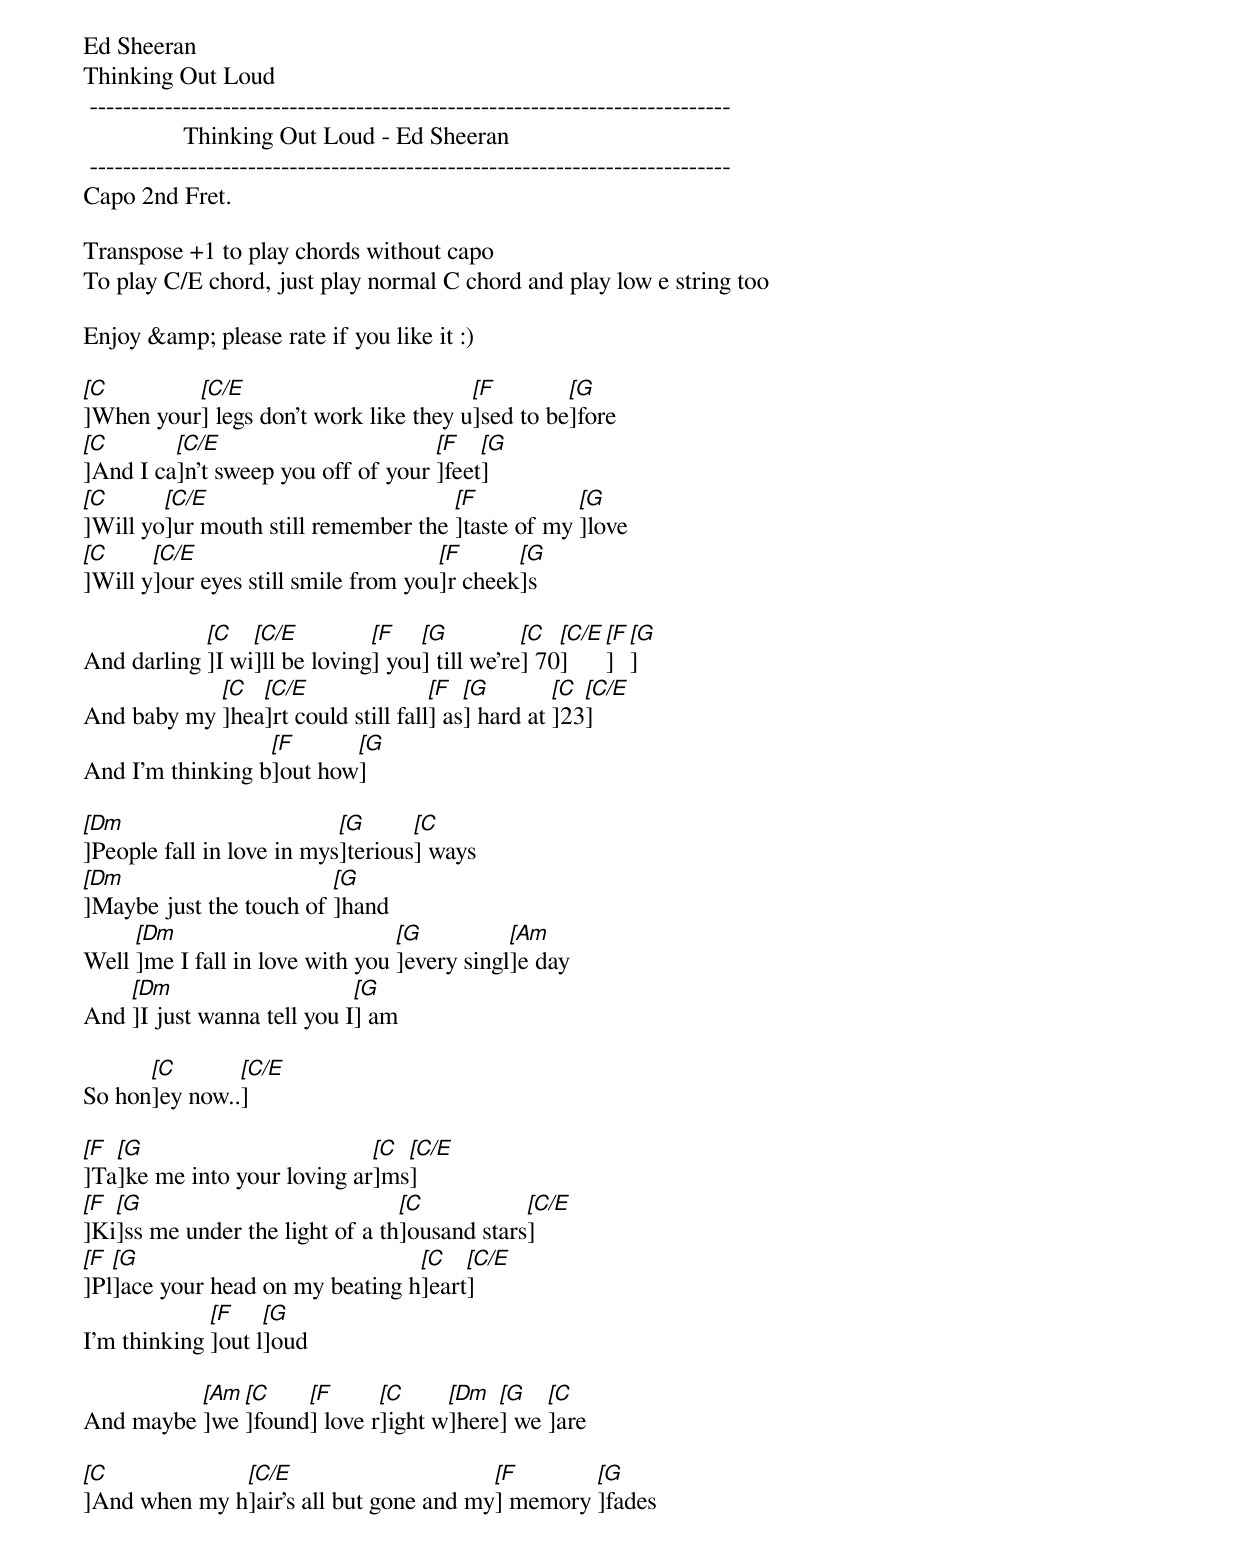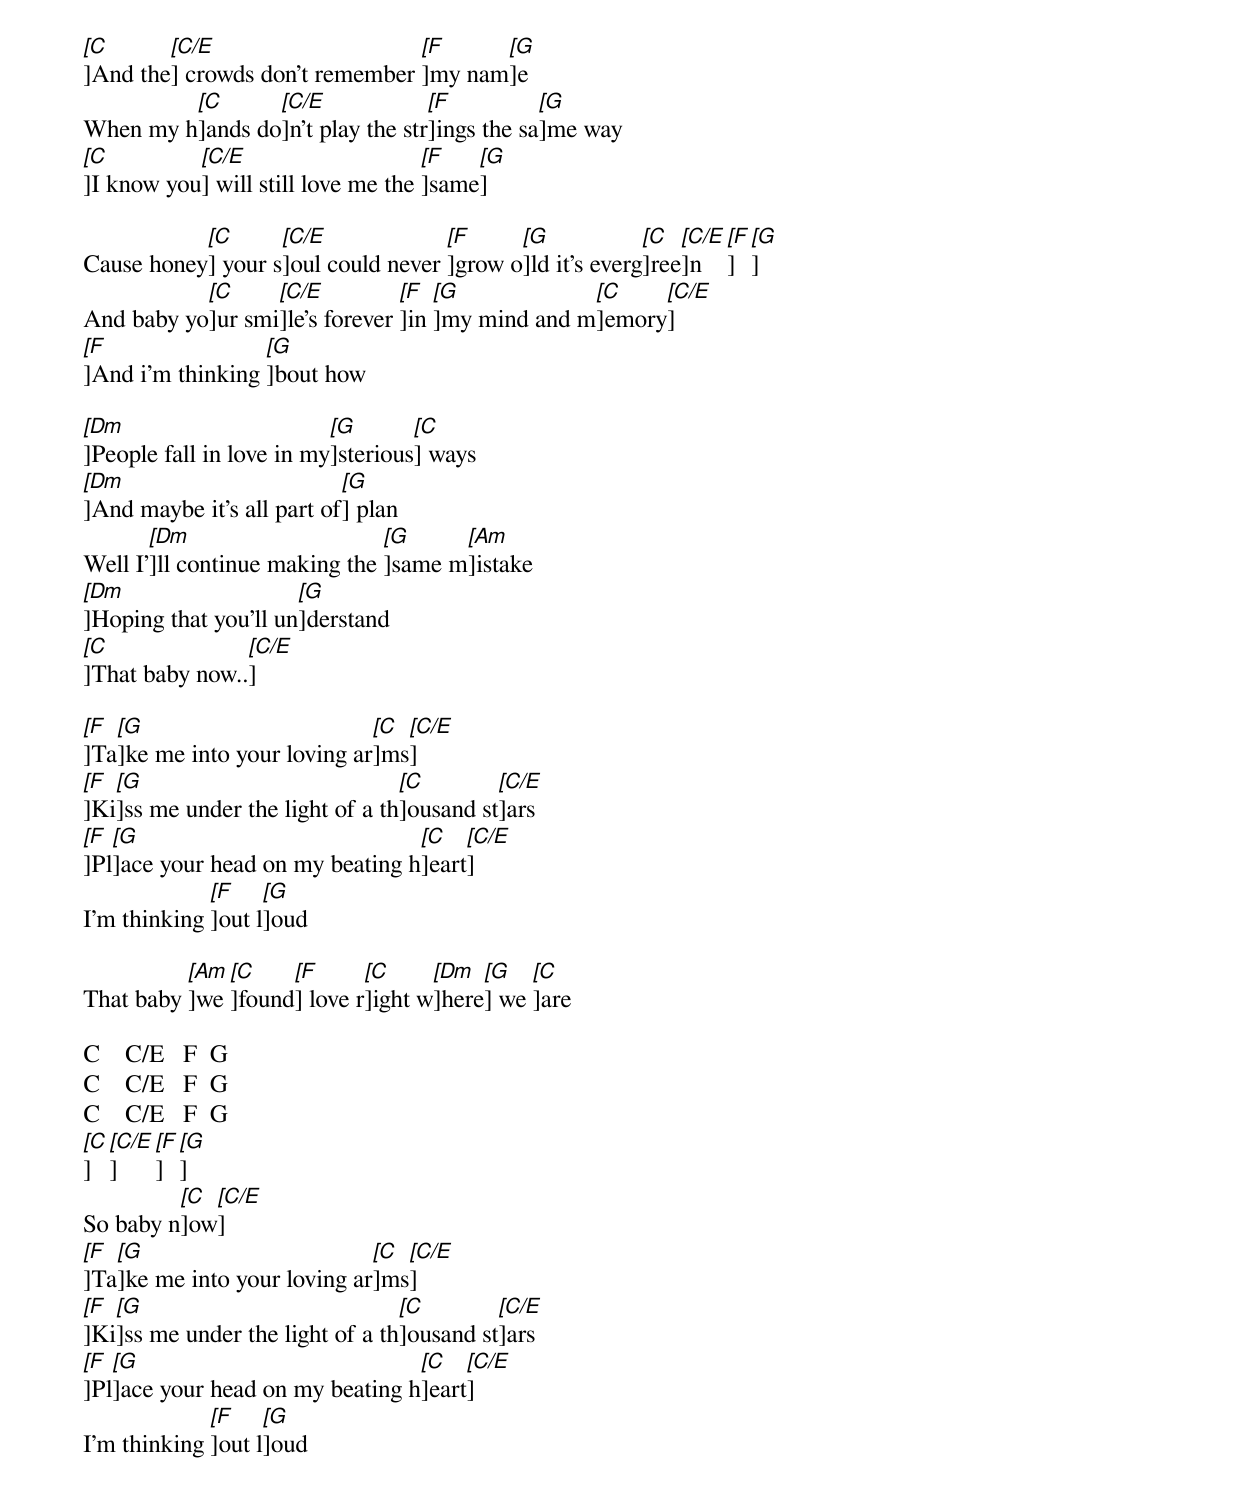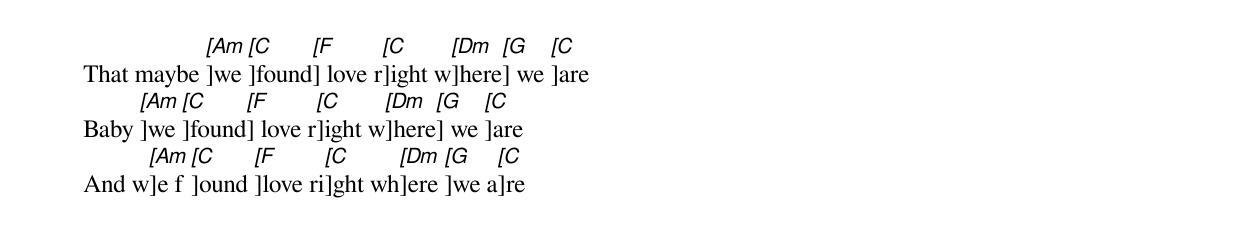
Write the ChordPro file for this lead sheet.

Ed Sheeran
Thinking Out Loud
 -----------------------------------------------------------------------------
                Thinking Out Loud - Ed Sheeran
 -----------------------------------------------------------------------------
Capo 2nd Fret.

Transpose +1 to play chords without capo
To play C/E chord, just play normal C chord and play low e string too

Enjoy &amp; please rate if you like it :)

[[C]]When your[[C/E]] legs don't work like they u[[F]]sed to be[[G]]fore
[[C]]And I ca[[C/E]]n't sweep you off of your [[F]]feet[[G]]
[[C]]Will yo[[C/E]]ur mouth still remember the [[F]]taste of my [[G]]love
[[C]]Will y[[C/E]]our eyes still smile from you[[F]]r cheek[[G]]s

And darling [[C]]I wi[[C/E]]ll be loving[[F]] you[[G]] till we're[[C]] 70[[C/E]][[F]][[G]]
And baby my [[C]]hea[[C/E]]rt could still fall[[F]] as[[G]] hard at [[C]]23[[C/E]]
And I'm thinking b[[F]]out how[[G]]

[[Dm]]People fall in love in mys[[G]]terious[[C]] ways
[[Dm]]Maybe just the touch of [[G]]hand
Well [[Dm]]me I fall in love with you [[G]]every singl[[Am]]e day
And [[Dm]]I just wanna tell you I[[G]] am

So hon[[C]]ey now..[[C/E]]

[[F]]Ta[[G]]ke me into your loving ar[[C]]ms[[C/E]]
[[F]]Ki[[G]]ss me under the light of a th[[C]]ousand stars[[C/E]]
[[F]]Pl[[G]]ace your head on my beating h[[C]]eart[[C/E]]
I'm thinking [[F]]out l[[G]]oud

And maybe [[Am]]we [[C]]found[[F]] love r[[C]]ight w[[Dm]]here[[G]] we [[C]]are

[[C]]And when my h[[C/E]]air's all but gone and my[[F]] memory [[G]]fades
[[C]]And the[[C/E]] crowds don't remember [[F]]my nam[[G]]e
When my h[[C]]ands do[[C/E]]n't play the str[[F]]ings the sa[[G]]me way
[[C]]I know you[[C/E]] will still love me the [[F]]same[[G]]

Cause honey[[C]] your s[[C/E]]oul could never [[F]]grow o[[G]]ld it's everg[[C]]ree[[C/E]]n[[F]][[G]]
And baby yo[[C]]ur smi[[C/E]]le's forever [[F]]in [[G]]my mind and m[[C]]emory[[C/E]]
[[F]]And i'm thinking [[G]]bout how

[[Dm]]People fall in love in my[[G]]sterious[[C]] ways
[[Dm]]And maybe it's all part of[[G]] plan
Well I'[[Dm]]ll continue making the [[G]]same m[[Am]]istake
[[Dm]]Hoping that you'll un[[G]]derstand
[[C]]That baby now..[[C/E]]

[[F]]Ta[[G]]ke me into your loving ar[[C]]ms[[C/E]]
[[F]]Ki[[G]]ss me under the light of a th[[C]]ousand st[[C/E]]ars
[[F]]Pl[[G]]ace your head on my beating h[[C]]eart[[C/E]]
I'm thinking [[F]]out l[[G]]oud

That baby [[Am]]we [[C]]found[[F]] love r[[C]]ight w[[Dm]]here[[G]] we [[C]]are

C    C/E   F  G
C    C/E   F  G
C    C/E   F  G
[[C]][[C/E]][[F]][[G]]
So baby n[[C]]ow[[C/E]]
[[F]]Ta[[G]]ke me into your loving ar[[C]]ms[[C/E]]
[[F]]Ki[[G]]ss me under the light of a th[[C]]ousand st[[C/E]]ars
[[F]]Pl[[G]]ace your head on my beating h[[C]]eart[[C/E]]
I'm thinking [[F]]out l[[G]]oud

That maybe [[Am]]we [[C]]found[[F]] love r[[C]]ight w[[Dm]]here[[G]] we [[C]]are
Baby [[Am]]we [[C]]found[[F]] love r[[C]]ight w[[Dm]]here[[G]] we [[C]]are
And w[[Am]]e f[[C]]ound [[F]]love ri[[C]]ght wh[[Dm]]ere [[G]]we a[[C]]re
